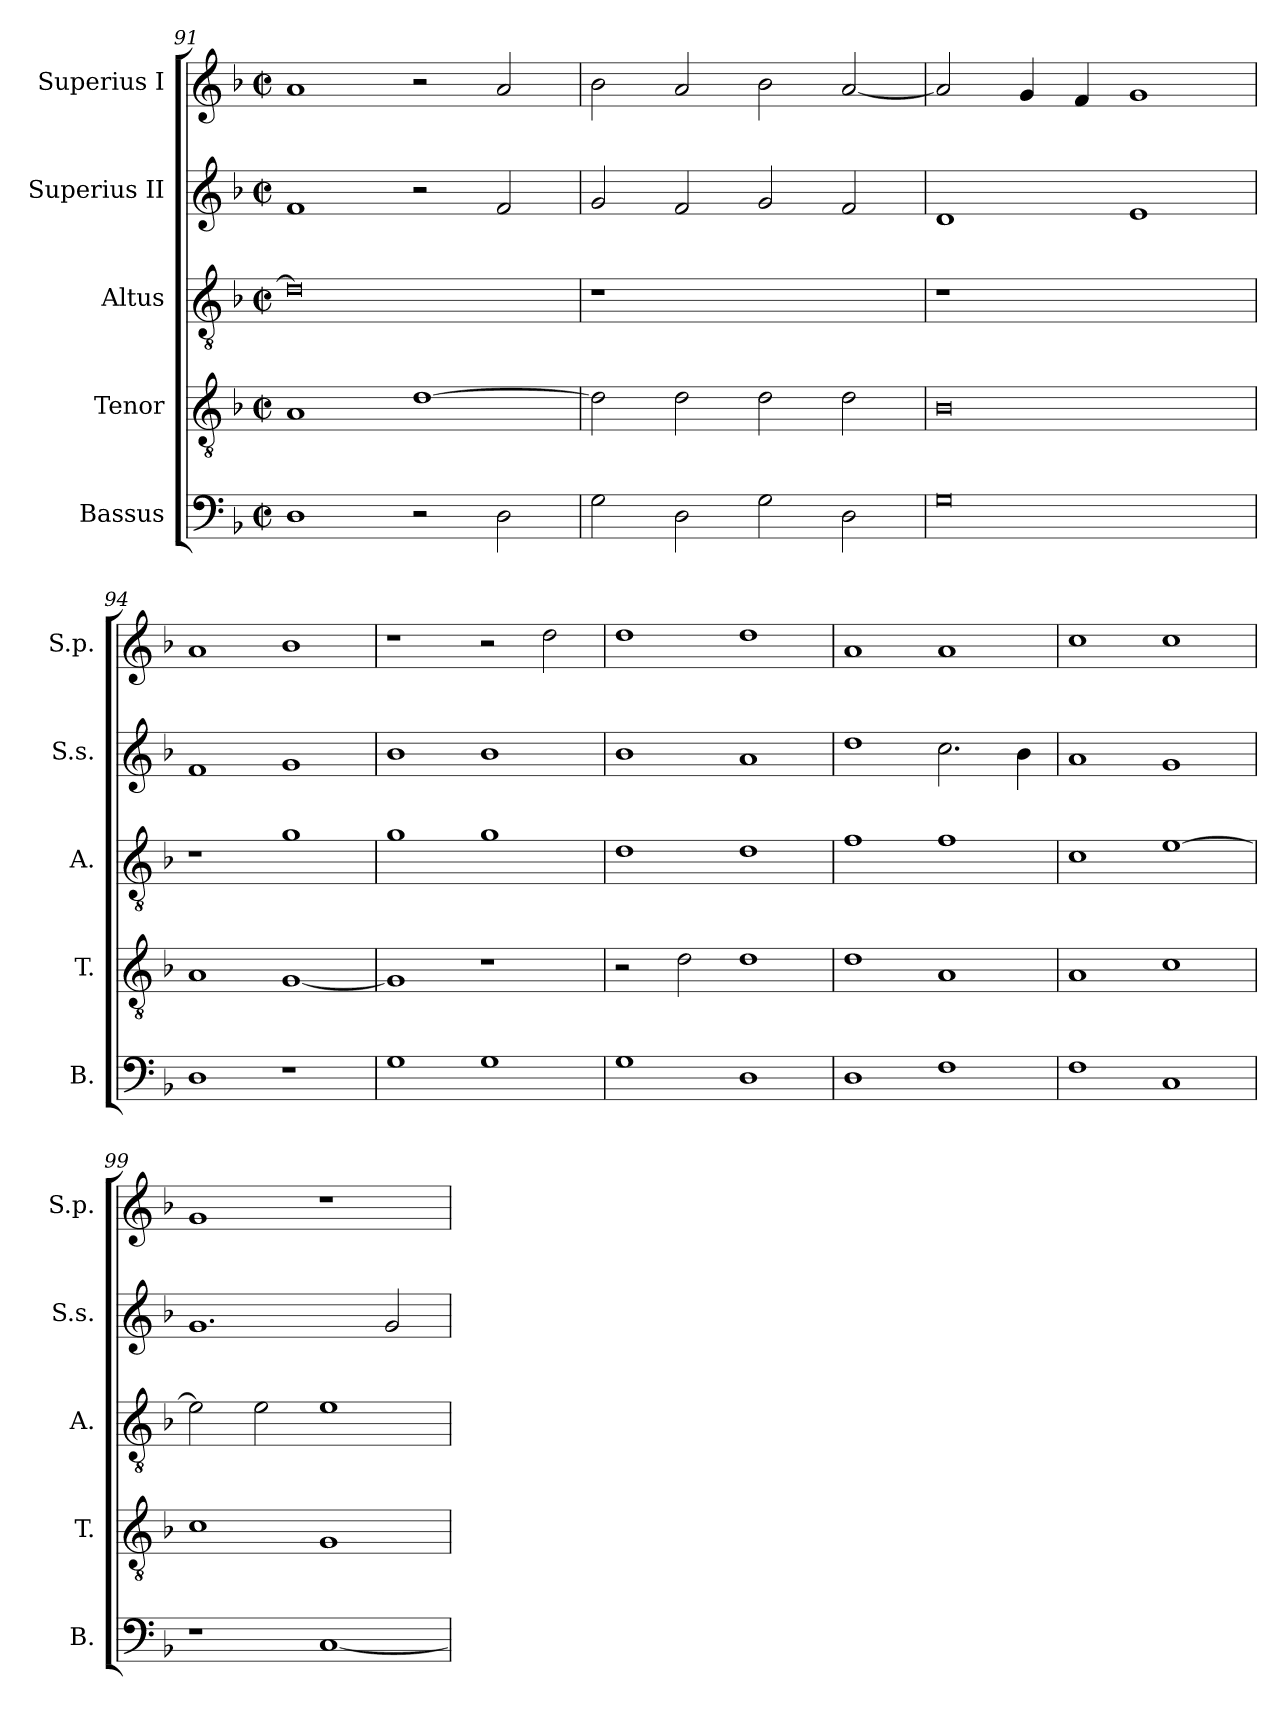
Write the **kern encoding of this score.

**kern	**kern	**kern	**kern	**kern
*part5	*part4	*part3	*part2	*part1
*staff5	*staff4	*staff3	*staff2	*staff1
*I"Bassus	*I"Tenor	*I"Altus	*I"Superius II	*I"Superius I
*I'B.	*I'T.	*I'A.	*I'S.s.	*I'S.p.
!!LO:LB:g=z
*clefF4	*clefGv2	*clefGv2	*clefG2	*clefG2
*	*ITrd7c12	*ITrd7c12	*	*
*k[b-]	*k[b-]	*k[b-]	*k[b-]	*k[b-]
*F:	*F:	*F:	*F:	*F:
*M2/2	*M2/2	*M2/2	*M2/2	*M2/2
*met(c|)	*met(c|)	*met(c|)	*met(c|)	*met(c|)
=91	=91	=91	=91	=91
1Di	1AAi	0Di]	1fi	1ai
2r	[>1Di	.	2r	2r
2Di\	.	.	2fi/	2ai/
=92	=92	=92	=92	=92
!	!	!LO:N:vis=1	!	!
2Gi\	2Di\]	1r	2gi/	2b-i\
2Di\	2Di\	.	2fi/	2ai/
2Gi\	2Di\	1ryy	2gi/	2b-i\
2Di\	2Di\	.	2fi/	[<2ai/
=93	=93	=93	=93	=93
!	!	!LO:N:vis=1	!	!
0Gi	0BB-i	1r	1di	2ai/]
.	.	.	.	4gi/
.	.	.	.	4fi/
.	.	1ryy	1ei	1gi
=94	=94	=94	=94	=94
1Di	1AAi	1r	1fi	1ai
1r	[<1GGi	1Gi	1gi	1b-i
=95	=95	=95	=95	=95
1Gi	1GGi]	1Gi	1b-i	1r
1Gi	1r	1Gi	1b-i	2r
.	.	.	.	2ddi\
=96	=96	=96	=96	=96
1Gi	2r	1Di	1b-i	1ddi
.	2Di\	.	.	.
1Di	1Di	1Di	1ai	1ddi
!!LO:PB:g=z
=97	=97	=97	=97	=97
1Di	1Di	1Fi	1ddi	1ai
1Fi	1AAi	1Fi	2.cci\	1ai
.	.	.	4b-i\	.
=98	=98	=98	=98	=98
1Fi	1AAi	1Ci	1ai	1cci
1Ci	1Ci	[>1Ei	1gi	1cci
=99	=99	=99	=99	=99
1r	1Ci	2Ei\]	1.gi	1gi
.	.	2Ei\	.	.
[<1Ci	1GGi	1Ei	.	1r
.	.	.	2gi/	.
=	=	=	=	=
*-	*-	*-	*-	*-
